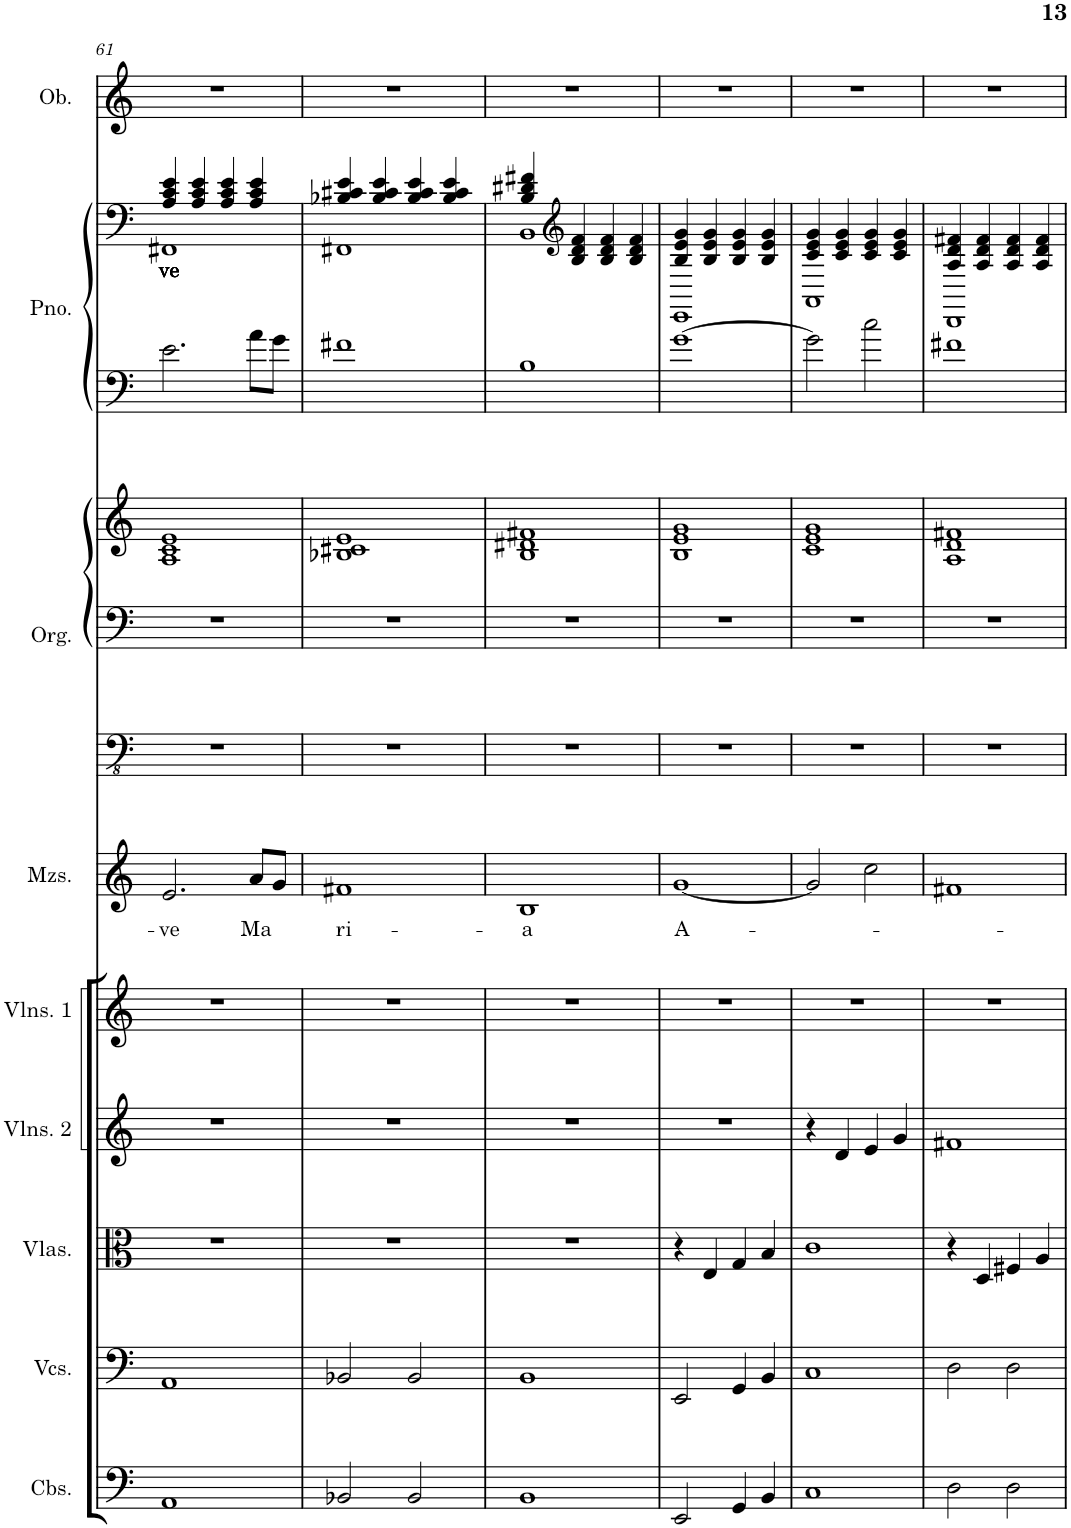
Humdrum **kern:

**kern	**kern	**kern	**kern	**kern	**kern	**text	**kern	**kern	**kern	**kern	**kern	**text	**kern
*part9	*part8	*part7	*part6	*part5	*part4	*part4	*part3	*part3	*part3	*part2	*part2	*part2	*part1
*staff12	*staff11	*staff10	*staff9	*staff8	*staff7	*staff7	*staff6	*staff5	*staff4	*staff3	*staff2	*staff2	*staff1
*I"Contrabasses	*I"Violoncellos	*I"Violas	*I"Violins 2	*I"Violins 1	*I"Mezzo-soprano	*	*I"Pipe Organ	*	*	*I"Piano	*	*	*I"Oboe
*I'Cbs.	*I'Vcs.	*I'Vlas.	*I'Vlns. 2	*I'Vlns. 1	*I'Mzs.	*	*I'Org.	*	*	*I'Pno.	*	*	*I'Ob.
!!LO:PB:g=z
*clefF4	*clefF4	*clefC3	*clefG2	*clefG2	*clefG2	*	*clefFv4	*clefF4	*clefG2	*clefF4	*clefF4	*	*clefG2
*Trd7c12	*	*	*	*	*	*	*	*	*	*	*	*	*
*k[]	*k[]	*k[]	*k[]	*k[]	*k[]	*	*k[]	*k[]	*k[]	*k[]	*k[]	*	*k[]
*M4/4	*M4/4	*M4/4	*M4/4	*M4/4	*M4/4	*	*M4/4	*M4/4	*M4/4	*M4/4	*M4/4	*	*M4/4
=61	=61	=61	=61	=61	=61	=61	=61	=61	=61	=61	=61	=61	=61
!	!	!	!	!	!	!LO:LY:b	!	!	!	!	!	!LO:LY:b	!
*	*	*	*	*	*	*	*	*	*	*	*^	*	*
1AA	1AA	1r	1r	1r	2.e/	-ve	1r	1r	1A 1c 1e	2.e\	4A/ 4c/ 4e/	1FF#X	ve	1r
.	.	.	.	.	.	.	.	.	.	.	4A/ 4c/ 4e/	.	.	.
.	.	.	.	.	.	.	.	.	.	.	4A/ 4c/ 4e/	.	.	.
!	!	!	!	!	!	!LO:LY:b	!	!	!	!	!	!	!	!
.	.	.	.	.	8a/L	Ma	.	.	.	8a\L	4A/ 4c/ 4e/	.	.	.
.	.	.	.	.	8g/J	.	.	.	.	8g\J	.	.	.	.
=62	=62	=62	=62	=62	=62	=62	=62	=62	=62	=62	=62	=62	=62	=62
!	!	!	!	!	!	!LO:LY:b	!	!	!	!	!	!	!	!
2BB-X/	2BB-X/	1r	1r	1r	1f#X	ri-	1r	1r	1B-X 1c#X 1e	1f#X	4B-X/ 4c#X/ 4e/	1FF#X	.	1r
.	.	.	.	.	.	.	.	.	.	.	4B-/ 4c#/ 4e/	.	.	.
2BB-/	2BB-/	.	.	.	.	.	.	.	.	.	4B-/ 4c#/ 4e/	.	.	.
.	.	.	.	.	.	.	.	.	.	.	4B-/ 4c#/ 4e/	.	.	.
=63	=63	=63	=63	=63	=63	=63	=63	=63	=63	=63	=63	=63	=63	=63
!	!	!	!	!	!	!LO:LY:b	!	!	!	!	!	!	!	!
1BB	1BB	1r	1r	1r	1B	-a	1r	1r	1B 1d#X 1f#X	1B	4B/ 4d#X/ 4f#X/	1BB	.	1r
*	*	*	*	*	*	*	*	*	*	*	*clefG2	*	*	*
.	.	.	.	.	.	.	.	.	.	.	4B/ 4d#/ 4f#/	.	.	.
.	.	.	.	.	.	.	.	.	.	.	4B/ 4d#/ 4f#/	.	.	.
.	.	.	.	.	.	.	.	.	.	.	4B/ 4d#/ 4f#/	.	.	.
=64	=64	=64	=64	=64	=64	=64	=64	=64	=64	=64	=64	=64	=64	=64
!	!	!	!	!	!	!LO:LY:b	!	!	!	!	!	!	!	!
2EE/	2EE/	4r	1r	1r	[1g	A-	1r	1r	1B 1e 1g	[1g	4B/ 4e/ 4g/	1EE	.	1r
.	.	4E/	.	.	.	.	.	.	.	.	4B/ 4e/ 4g/	.	.	.
4GG/	4GG/	4G/	.	.	.	.	.	.	.	.	4B/ 4e/ 4g/	.	.	.
4BB/	4BB/	4B/	.	.	.	.	.	.	.	.	4B/ 4e/ 4g/	.	.	.
=65	=65	=65	=65	=65	=65	=65	=65	=65	=65	=65	=65	=65	=65	=65
1C	1C	1c	4r	1r	2g/]	.	1r	1r	1c 1e 1g	2g\]	4c/ 4e/ 4g/	1AA	.	1r
.	.	.	4d/	.	.	.	.	.	.	.	4c/ 4e/ 4g/	.	.	.
.	.	.	4e/	.	2cc\	.	.	.	.	2cc\	4c/ 4e/ 4g/	.	.	.
.	.	.	4g/	.	.	.	.	.	.	.	4c/ 4e/ 4g/	.	.	.
=66	=66	=66	=66	=66	=66	=66	=66	=66	=66	=66	=66	=66	=66	=66
2D\	2D\	4r	1f#X	1r	1f#X	.	1r	1r	1A 1d 1f#X	1f#X	4A/ 4d/ 4f#X/	1DD	.	1r
.	.	4D/	.	.	.	.	.	.	.	.	4A/ 4d/ 4f#/	.	.	.
2D\	2D\	4F#X/	.	.	.	.	.	.	.	.	4A/ 4d/ 4f#/	.	.	.
.	.	4A/	.	.	.	.	.	.	.	.	4A/ 4d/ 4f#/	.	.	.
*	*	*	*	*	*	*	*	*	*	*	*v	*v	*	*
=	=	=	=	=	=	=	=	=	=	=	=	=	=
*-	*-	*-	*-	*-	*-	*-	*-	*-	*-	*-	*-	*-	*-
